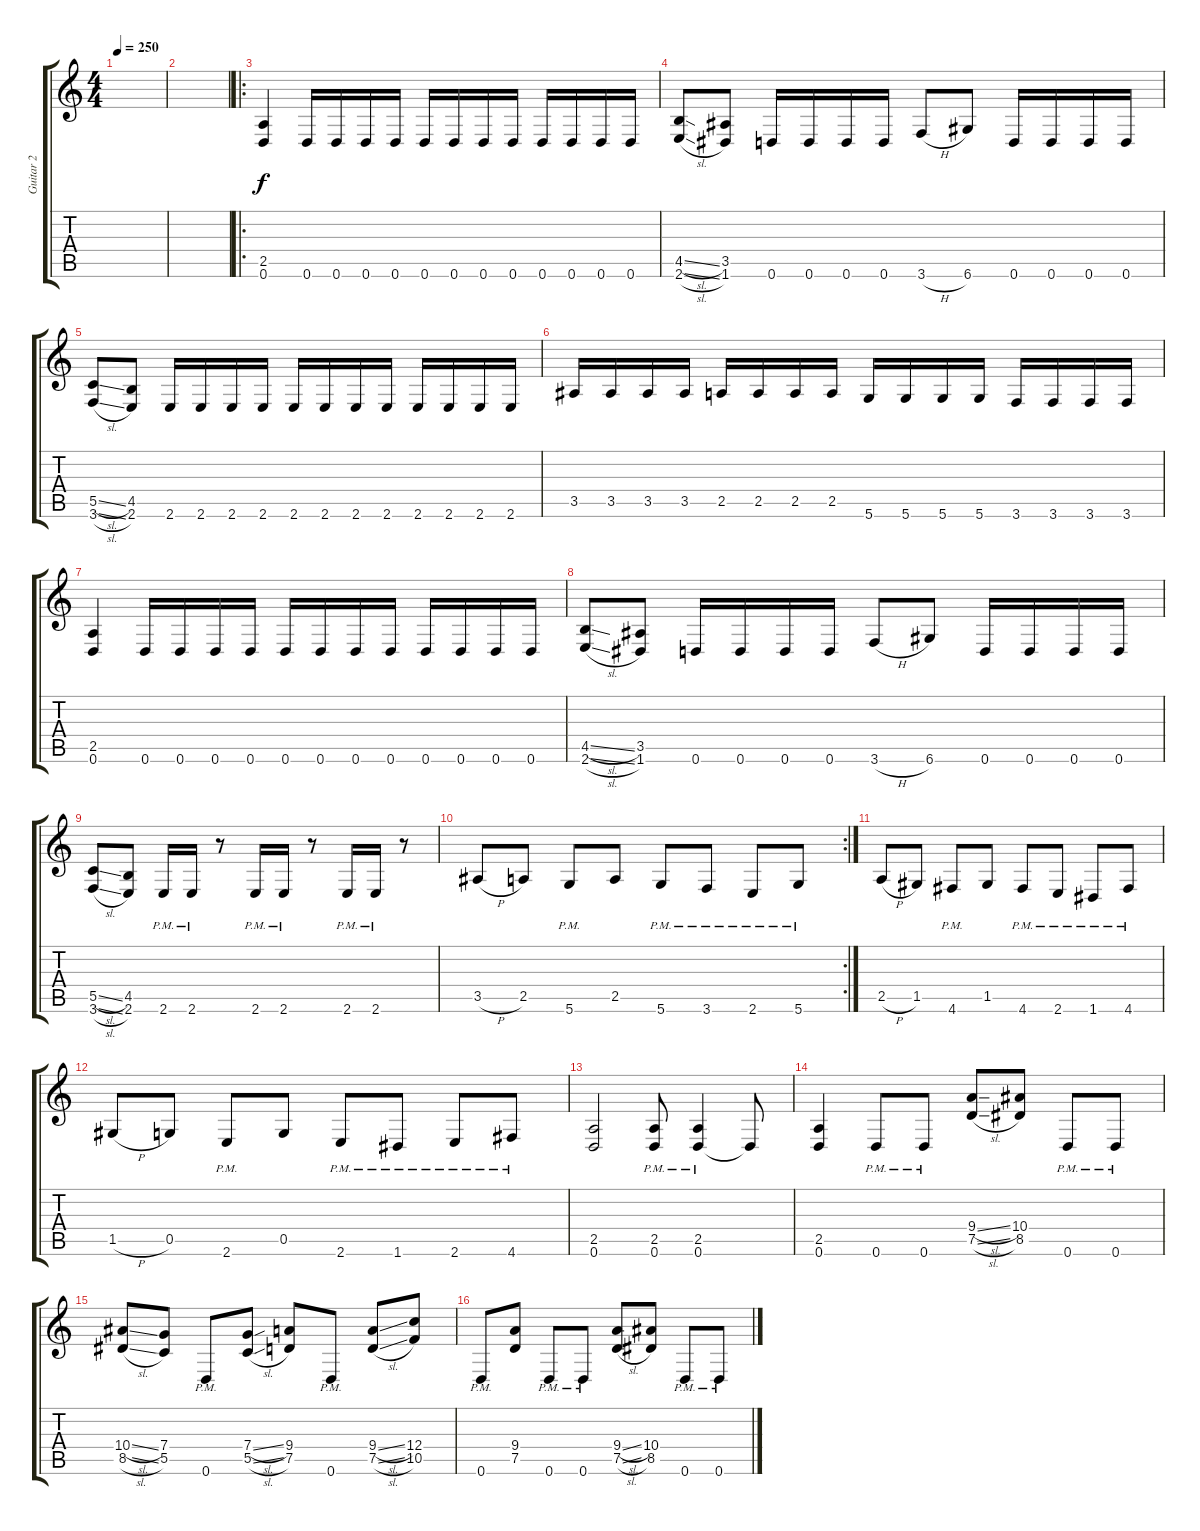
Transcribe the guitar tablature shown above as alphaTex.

\track ("Guitar 2" "Guitar 2") {instrument distortionguitar}
\staff {score tabs}
\tuning (D4 A3 F3 C3 G2 D2) {hide}
\ts (4 4)
\tempo 250
\clef g2
\ks c
|
|
\ro
(2.5 0.6).4 0.6.16 0.6.16 0.6.16 0.6.16 0.6.16 0.6.16 0.6.16 0.6.16 0.6.16 0.6.16 0.6.16 0.6.16 |
(4.5{sl} 2.6{sl}).8 (3.5 1.6).8 0.6.16 0.6.16 0.6.16 0.6.16 3.6{h}.8 6.6.8 0.6.16 0.6.16 0.6.16 0.6.16 |
(5.5{sl} 3.6{sl}).8 (4.5 2.6).8 2.6.16 2.6.16 2.6.16 2.6.16 2.6.16 2.6.16 2.6.16 2.6.16 2.6.16 2.6.16 2.6.16 2.6.16 |
3.5.16 3.5.16 3.5.16 3.5.16 2.5.16 2.5.16 2.5.16 2.5.16 5.6.16 5.6.16 5.6.16 5.6.16 3.6.16 3.6.16 3.6.16 3.6.16 |
(2.5 0.6).4 0.6.16 0.6.16 0.6.16 0.6.16 0.6.16 0.6.16 0.6.16 0.6.16 0.6.16 0.6.16 0.6.16 0.6.16 |
(4.5{sl} 2.6{sl}).8 (3.5 1.6).8 0.6.16 0.6.16 0.6.16 0.6.16 3.6{h}.8 6.6.8 0.6.16 0.6.16 0.6.16 0.6.16 |
(5.5{sl} 3.6{sl}).8 (4.5 2.6).8 2.6{pm}.16 2.6{pm}.16 r.8 2.6{pm}.16 2.6{pm}.16 r.8 2.6{pm}.16 2.6{pm}.16 r.8 |
\rc 2
3.5{h}.8 2.5.8 5.6{pm}.8 2.5.8 5.6{pm}.8 3.6{pm}.8 2.6{pm}.8 5.6{pm}.8 |
2.5{h}.8 1.5.8 4.6{pm}.8 1.5.8 4.6{pm}.8 2.6{pm}.8 1.6{pm}.8 4.6{pm}.8 |
1.5{h}.8 0.5.8 2.6{pm}.8 0.5.8 2.6{pm}.8 1.6{pm}.8 2.6{pm}.8 4.6{pm}.8 |
(2.5 0.6).2 (2.5{pm} 0.6{pm}).8 (2.5{pm} 0.6{pm}).4 0.6{t}.8 |
(2.5 0.6).4 0.6{pm}.8 0.6{pm}.8 (9.4{sl} 7.5{sl}).8 (10.4 8.5).8 0.6{pm}.8 0.6{pm}.8 |
(10.4{sl} 8.5{sl}).8 (7.4 5.5).8 0.6{pm}.8 (7.4{sl} 5.5{sl}).8 (9.4 7.5).8 0.6{pm}.8 (9.4{sl} 7.5{sl}).8 (12.4 10.5).8 |
0.6{pm}.8 (9.4 7.5).8 0.6{pm}.8 0.6{pm}.8 (9.4{sl} 7.5{sl}).8 (10.4 8.5).8 0.6{pm}.8 0.6{pm}.8
